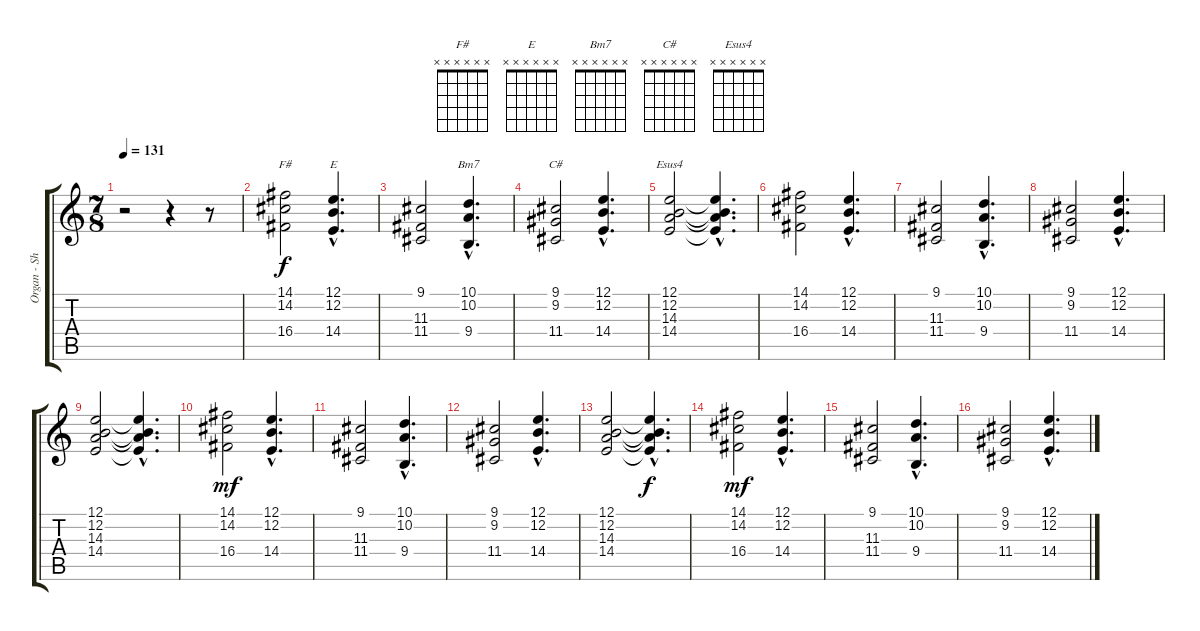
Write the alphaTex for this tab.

\track ("Organ - Sherinian" "Organ - Sh") {instrument percussiveorgan}
\staff {score tabs}
\tuning (E4 B3 G3 D3 A2 E2) {hide}
\chord ("F#" x x x x x x) {firstfret 0}
\chord ("E" x x x x x x) {firstfret 0}
\chord ("Bm7" x x x x x x) {firstfret 0}
\chord ("C#" x x x x x x) {firstfret 0}
\chord ("Esus4" x x x x x x) {firstfret 0}
\ts (7 8)
\tempo 131
\clef g2
\ks c
r.2{dy f} r.4 r.8 |
(14.1 14.2 16.4).2{ch "F#"} (12.1{hac} 12.2{hac} 14.4{hac}).4{d ch "E"} |
(9.1 11.3 11.4).2 (10.1{hac} 10.2{hac} 9.4{hac}).4{d ch "Bm7"} |
(9.1 9.2 11.4).2{ch "C#"} (12.1{hac} 12.2{hac} 14.4{hac}).4{d} |
(12.1 12.2 14.3 14.4).2{ch "Esus4"} (12.1{hac t} 12.2{hac t} 14.3{hac t} 14.4{hac t}).4{d} |
(14.1 14.2 16.4).2 (12.1{hac} 12.2{hac} 14.4{hac}).4{d} |
(9.1 11.3 11.4).2 (10.1{hac} 10.2{hac} 9.4{hac}).4{d} |
(9.1 9.2 11.4).2 (12.1{hac} 12.2{hac} 14.4{hac}).4{d} |
(12.1 12.2 14.3 14.4).2 (12.1{hac t} 12.2{hac t} 14.3{hac t} 14.4{hac t}).4{d} |
(14.1 14.2 16.4).2{dy mf} (12.1{hac} 12.2{hac} 14.4{hac}).4{d} |
(9.1 11.3 11.4).2 (10.1{hac} 10.2{hac} 9.4{hac}).4{d} |
(9.1 9.2 11.4).2 (12.1{hac} 12.2{hac} 14.4{hac}).4{d} |
(12.1 12.2 14.3 14.4).2 (12.1{hac t} 12.2{hac t} 14.3{hac t} 14.4{hac t}).4{d dy f} |
(14.1 14.2 16.4).2{dy mf} (12.1{hac} 12.2{hac} 14.4{hac}).4{d} |
(9.1 11.3 11.4).2 (10.1{hac} 10.2{hac} 9.4{hac}).4{d} |
(9.1 9.2 11.4).2 (12.1{hac} 12.2{hac} 14.4{hac}).4{d}
